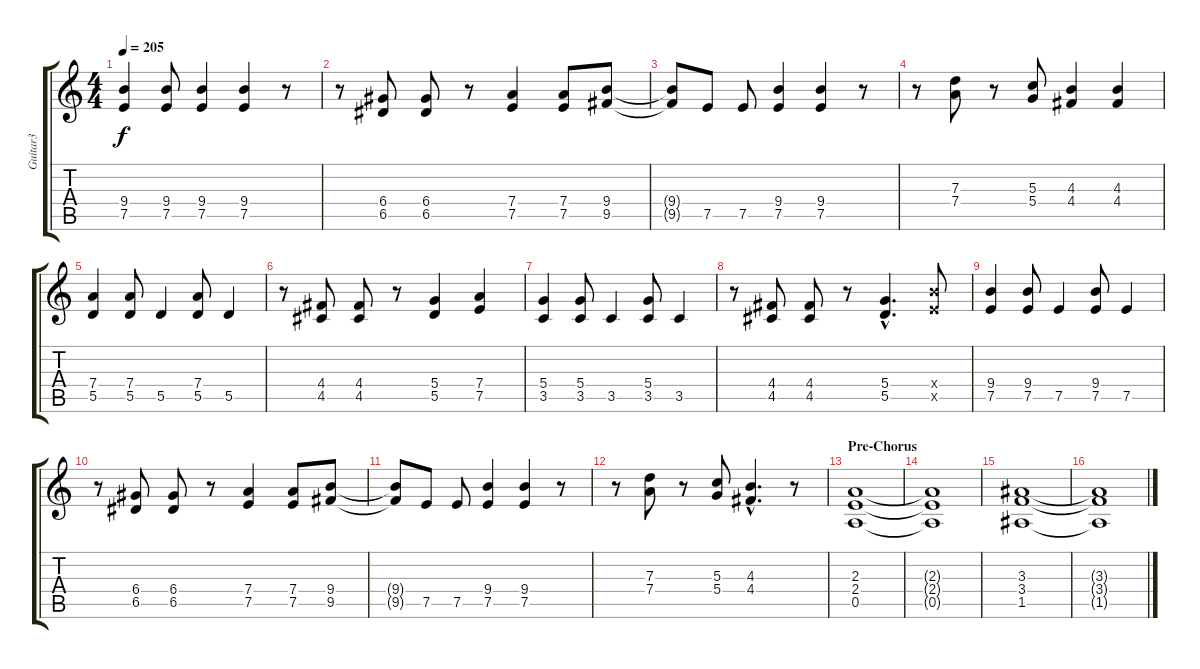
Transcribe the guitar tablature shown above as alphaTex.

\track ("Guitar3" "Guitar3") {instrument distortionguitar}
\staff {score tabs}
\tuning (E4 B3 G3 D3 A2 E2) {hide}
\ts (4 4)
\tempo 205
\clef g2
\ks c
(9.4 7.5).4{dy f} (9.4 7.5).8 (9.4 7.5).4 (9.4 7.5).4 r.8 |
r.8 (6.4 6.5).8 (6.4 6.5).8 r.8 (7.4 7.5).4 (7.4 7.5).8 (9.4 9.5).8 |
(9.4{t} 9.5{t}).8 7.5.8 7.5.8 (9.4 7.5).4 (9.4 7.5).4 r.8 |
r.8 (7.3 7.4).8 r.8 (5.3 5.4).8 (4.3 4.4).4 (4.3 4.4).4 |
(7.4 5.5).4 (7.4 5.5).8 5.5.4 (7.4 5.5).8 5.5.4 |
r.8 (4.4 4.5).8 (4.4 4.5).8 r.8 (5.4 5.5).4 (7.4 7.5).4 |
(5.4 3.5).4 (5.4 3.5).8 3.5.4 (5.4 3.5).8 3.5.4 |
r.8 (4.4 4.5).8 (4.4 4.5).8 r.8 (5.4{hac} 5.5{hac}).4{d} (9.4{x} 7.5{x}).8 |
(9.4 7.5).4 (9.4 7.5).8 7.5.4 (9.4 7.5).8 7.5.4 |
r.8 (6.4 6.5).8 (6.4 6.5).8 r.8 (7.4 7.5).4 (7.4 7.5).8 (9.4 9.5).8 |
(9.4{t} 9.5{t}).8 7.5.8 7.5.8 (9.4 7.5).4 (9.4 7.5).4 r.8 |
r.8 (7.3 7.4).8 r.8 (5.3 5.4).8 (4.3{hac} 4.4{hac}).4{d} r.8 |
\section ("" "Pre-Chorus")
(2.3 2.4 0.5).1 |
(2.3{t} 2.4{t} 0.5{t}).1 |
(3.3 3.4 1.5).1 |
(3.3{t} 3.4{t} 1.5{t}).1
